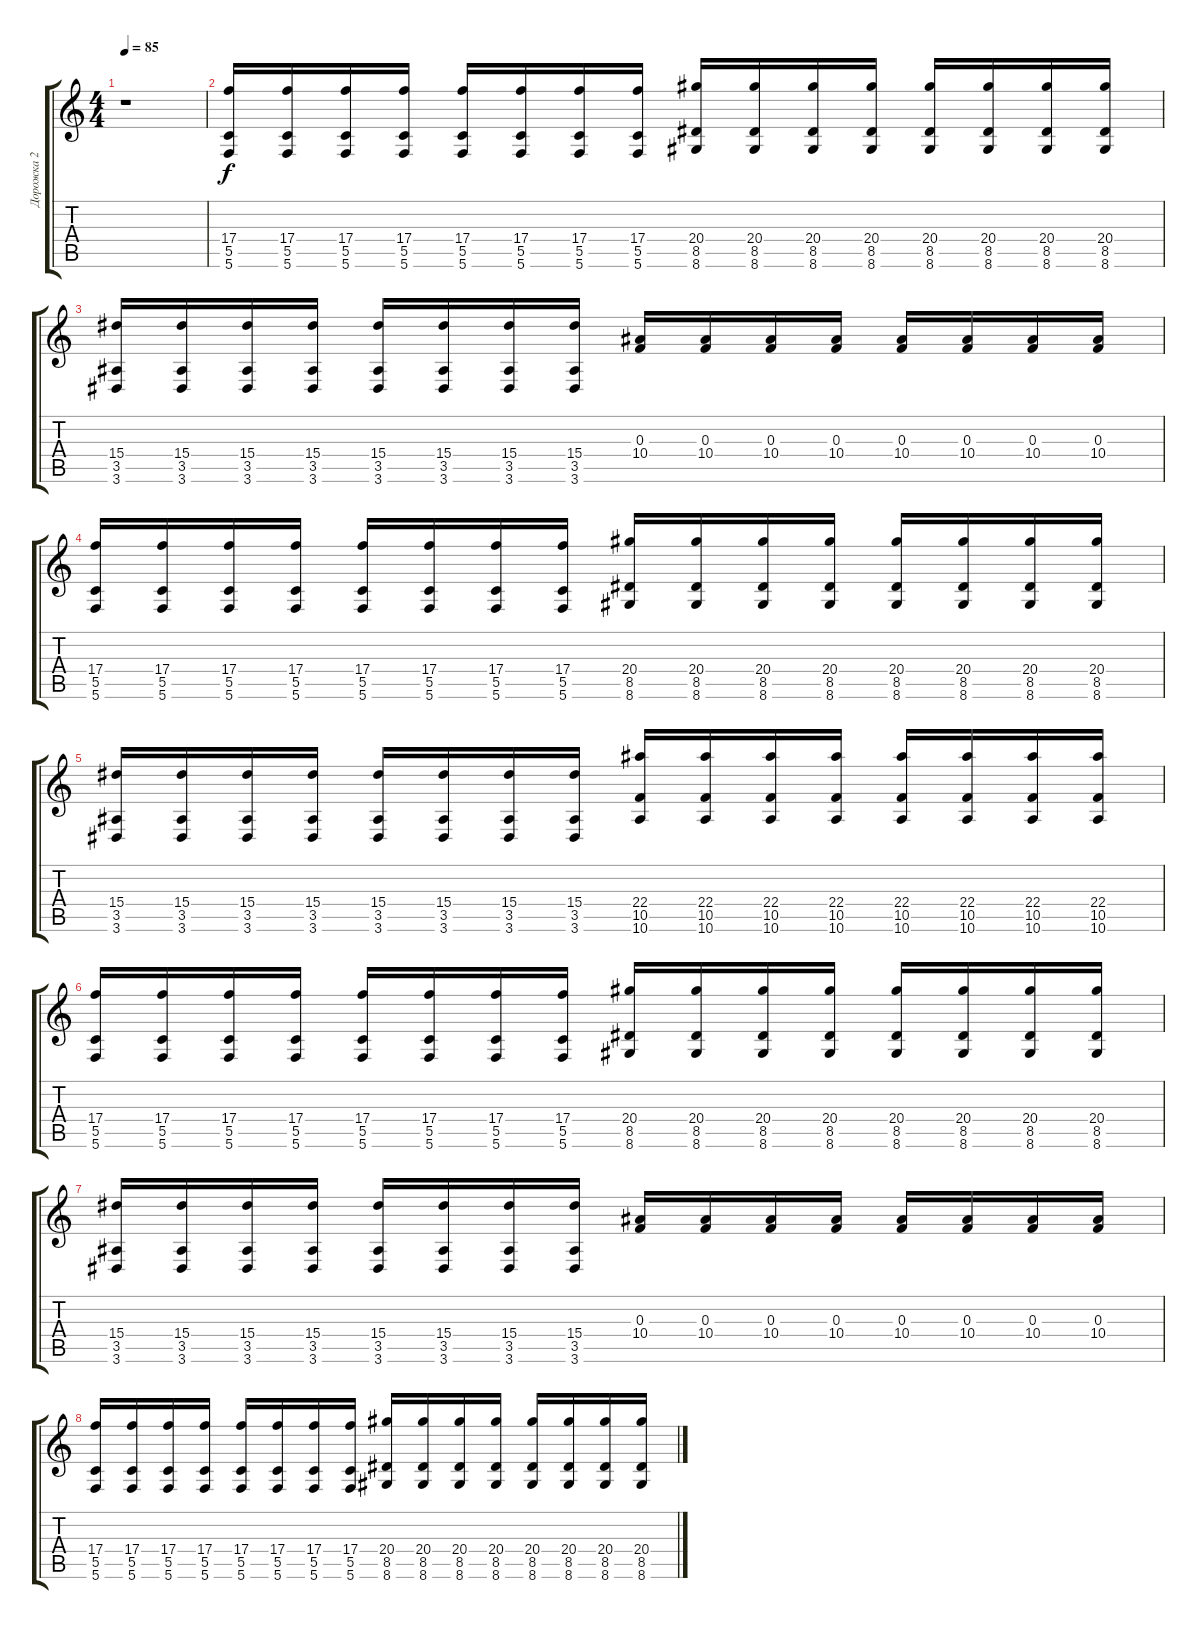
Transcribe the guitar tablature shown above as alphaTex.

\track ("Дорожка 2" "Дорожка 2") {instrument distortionguitar}
\staff {score tabs}
\tuning (D4 A3 F3 C3 G2 C2) {hide}
\ts (4 4)
\tempo 85
\clef g2
\ks c
r.1{dy f} |
(17.4 5.5 5.6).16 (17.4 5.5 5.6).16 (17.4 5.5 5.6).16 (17.4 5.5 5.6).16 (17.4 5.5 5.6).16 (17.4 5.5 5.6).16 (17.4 5.5 5.6).16 (17.4 5.5 5.6).16 (20.4 8.5 8.6).16 (20.4 8.5 8.6).16 (20.4 8.5 8.6).16 (20.4 8.5 8.6).16 (20.4 8.5 8.6).16 (20.4 8.5 8.6).16 (20.4 8.5 8.6).16 (20.4 8.5 8.6).16 |
(15.4 3.5 3.6).16 (15.4 3.5 3.6).16 (15.4 3.5 3.6).16 (15.4 3.5 3.6).16 (15.4 3.5 3.6).16 (15.4 3.5 3.6).16 (15.4 3.5 3.6).16 (15.4 3.5 3.6).16 (0.3 10.4).16 (0.3 10.4).16 (0.3 10.4).16 (0.3 10.4).16 (0.3 10.4).16 (0.3 10.4).16 (0.3 10.4).16 (0.3 10.4).16 |
(17.4 5.5 5.6).16 (17.4 5.5 5.6).16 (17.4 5.5 5.6).16 (17.4 5.5 5.6).16 (17.4 5.5 5.6).16 (17.4 5.5 5.6).16 (17.4 5.5 5.6).16 (17.4 5.5 5.6).16 (20.4 8.5 8.6).16 (20.4 8.5 8.6).16 (20.4 8.5 8.6).16 (20.4 8.5 8.6).16 (20.4 8.5 8.6).16 (20.4 8.5 8.6).16 (20.4 8.5 8.6).16 (20.4 8.5 8.6).16 |
(15.4 3.5 3.6).16 (15.4 3.5 3.6).16 (15.4 3.5 3.6).16 (15.4 3.5 3.6).16 (15.4 3.5 3.6).16 (15.4 3.5 3.6).16 (15.4 3.5 3.6).16 (15.4 3.5 3.6).16 (22.4 10.5 10.6).16 (22.4 10.5 10.6).16 (22.4 10.5 10.6).16 (22.4 10.5 10.6).16 (22.4 10.5 10.6).16 (22.4 10.5 10.6).16 (22.4 10.5 10.6).16 (22.4 10.5 10.6).16 |
(17.4 5.5 5.6).16 (17.4 5.5 5.6).16 (17.4 5.5 5.6).16 (17.4 5.5 5.6).16 (17.4 5.5 5.6).16 (17.4 5.5 5.6).16 (17.4 5.5 5.6).16 (17.4 5.5 5.6).16 (20.4 8.5 8.6).16 (20.4 8.5 8.6).16 (20.4 8.5 8.6).16 (20.4 8.5 8.6).16 (20.4 8.5 8.6).16 (20.4 8.5 8.6).16 (20.4 8.5 8.6).16 (20.4 8.5 8.6).16 |
(15.4 3.5 3.6).16 (15.4 3.5 3.6).16 (15.4 3.5 3.6).16 (15.4 3.5 3.6).16 (15.4 3.5 3.6).16 (15.4 3.5 3.6).16 (15.4 3.5 3.6).16 (15.4 3.5 3.6).16 (0.3 10.4).16 (0.3 10.4).16 (0.3 10.4).16 (0.3 10.4).16 (0.3 10.4).16 (0.3 10.4).16 (0.3 10.4).16 (0.3 10.4).16 |
(17.4 5.5 5.6).16 (17.4 5.5 5.6).16 (17.4 5.5 5.6).16 (17.4 5.5 5.6).16 (17.4 5.5 5.6).16 (17.4 5.5 5.6).16 (17.4 5.5 5.6).16 (17.4 5.5 5.6).16 (20.4 8.5 8.6).16 (20.4 8.5 8.6).16 (20.4 8.5 8.6).16 (20.4 8.5 8.6).16 (20.4 8.5 8.6).16 (20.4 8.5 8.6).16 (20.4 8.5 8.6).16 (20.4 8.5 8.6).16
